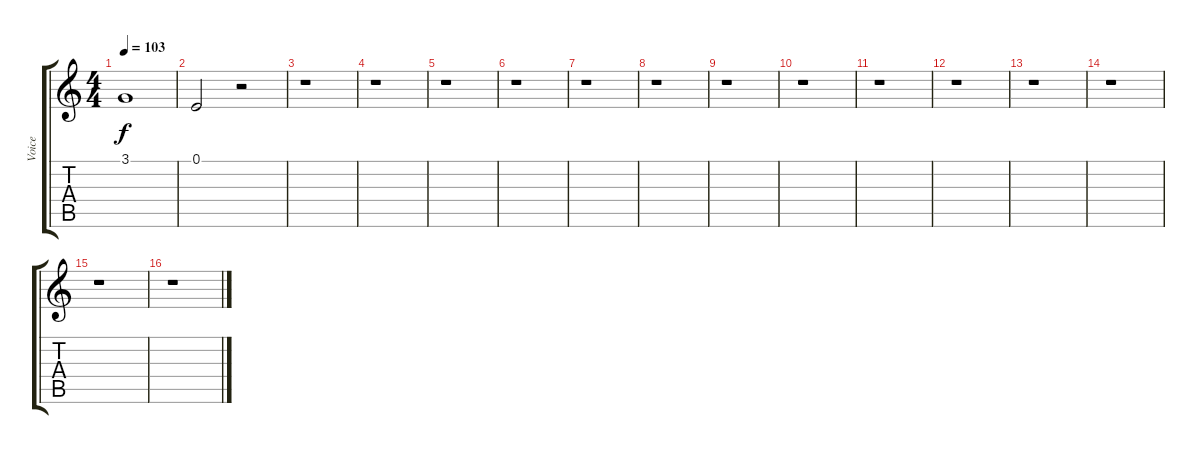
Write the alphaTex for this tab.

\track ("Voice" "Voice") {instrument lead8bassandlead}
\staff {score tabs}
\tuning (E4 B3 G3 D3 A2 E2) {hide}
\ts (4 4)
\tempo 103
\clef g2
\ks c
3.1.1{dy f} |
0.1.2 r.2 |
r.1 |
r.1 |
r.1 |
r.1 |
r.1 |
r.1 |
r.1 |
r.1 |
r.1 |
r.1 |
r.1 |
r.1 |
r.1 |
r.1
